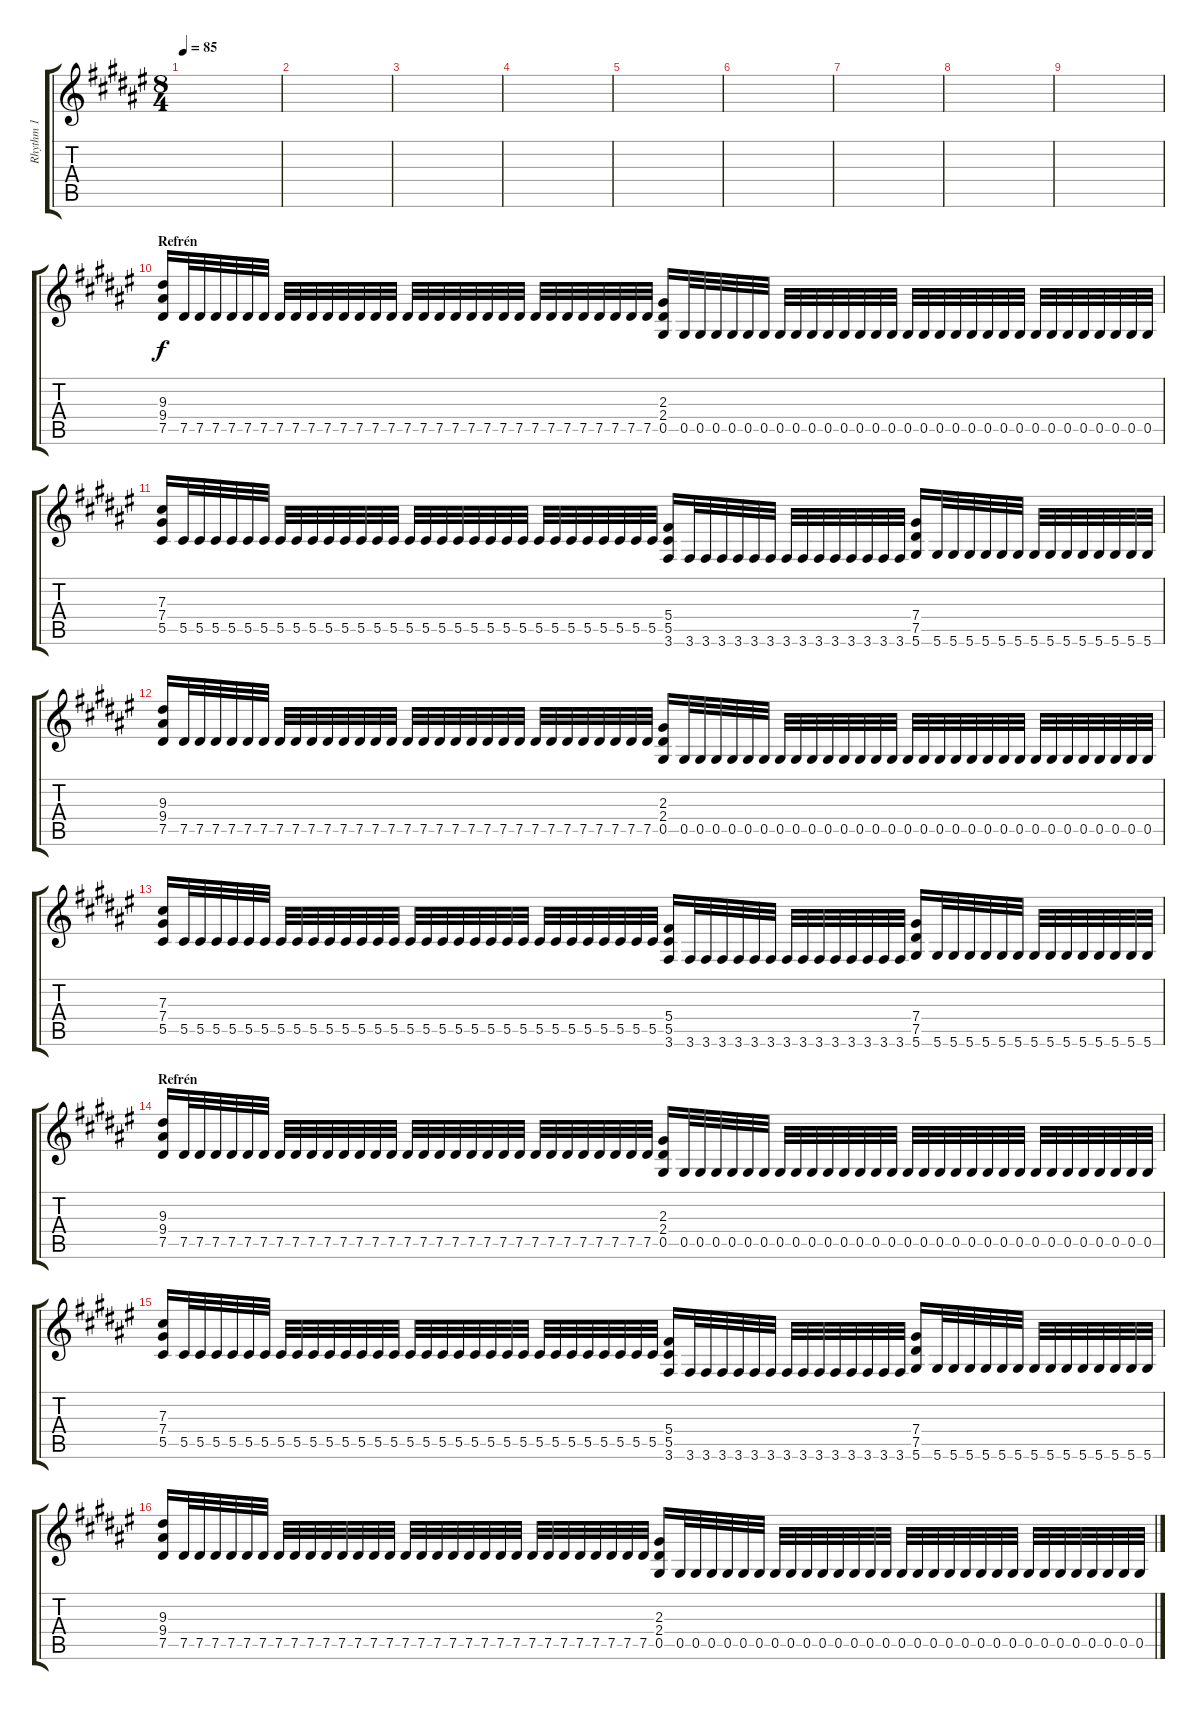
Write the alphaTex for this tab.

\track ("Rhythm 1" "Rhythm 1") {instrument overdrivenguitar}
\staff {score tabs}
\tuning (Eb4 Bb3 Gb3 Db3 Ab2 Eb2) {hide}
\ts (8 4)
\tempo 85
\clef g2
\ks d#minor
|
|
|
|
|
|
|
|
|
\section ("" "Refrén")
(9.3 9.4 7.5).16 7.5.32 7.5.32 7.5.32 7.5.32 7.5.32 7.5.32 7.5.32 7.5.32 7.5.32 7.5.32 7.5.32 7.5.32 7.5.32 7.5.32 7.5.32 7.5.32 7.5.32 7.5.32 7.5.32 7.5.32 7.5.32 7.5.32 7.5.32 7.5.32 7.5.32 7.5.32 7.5.32 7.5.32 7.5.32 7.5.32 (2.3 2.4 0.5).16 0.5.32 0.5.32 0.5.32 0.5.32 0.5.32 0.5.32 0.5.32 0.5.32 0.5.32 0.5.32 0.5.32 0.5.32 0.5.32 0.5.32 0.5.32 0.5.32 0.5.32 0.5.32 0.5.32 0.5.32 0.5.32 0.5.32 0.5.32 0.5.32 0.5.32 0.5.32 0.5.32 0.5.32 0.5.32 0.5.32 |
(7.3 7.4 5.5).16 5.5.32 5.5.32 5.5.32 5.5.32 5.5.32 5.5.32 5.5.32 5.5.32 5.5.32 5.5.32 5.5.32 5.5.32 5.5.32 5.5.32 5.5.32 5.5.32 5.5.32 5.5.32 5.5.32 5.5.32 5.5.32 5.5.32 5.5.32 5.5.32 5.5.32 5.5.32 5.5.32 5.5.32 5.5.32 5.5.32 (5.4 5.5 3.6).16 3.6.32 3.6.32 3.6.32 3.6.32 3.6.32 3.6.32 3.6.32 3.6.32 3.6.32 3.6.32 3.6.32 3.6.32 3.6.32 3.6.32 (7.4 7.5 5.6).16 5.6.32 5.6.32 5.6.32 5.6.32 5.6.32 5.6.32 5.6.32 5.6.32 5.6.32 5.6.32 5.6.32 5.6.32 5.6.32 5.6.32 |
(9.3 9.4 7.5).16 7.5.32 7.5.32 7.5.32 7.5.32 7.5.32 7.5.32 7.5.32 7.5.32 7.5.32 7.5.32 7.5.32 7.5.32 7.5.32 7.5.32 7.5.32 7.5.32 7.5.32 7.5.32 7.5.32 7.5.32 7.5.32 7.5.32 7.5.32 7.5.32 7.5.32 7.5.32 7.5.32 7.5.32 7.5.32 7.5.32 (2.3 2.4 0.5).16 0.5.32 0.5.32 0.5.32 0.5.32 0.5.32 0.5.32 0.5.32 0.5.32 0.5.32 0.5.32 0.5.32 0.5.32 0.5.32 0.5.32 0.5.32 0.5.32 0.5.32 0.5.32 0.5.32 0.5.32 0.5.32 0.5.32 0.5.32 0.5.32 0.5.32 0.5.32 0.5.32 0.5.32 0.5.32 0.5.32 |
(7.3 7.4 5.5).16 5.5.32 5.5.32 5.5.32 5.5.32 5.5.32 5.5.32 5.5.32 5.5.32 5.5.32 5.5.32 5.5.32 5.5.32 5.5.32 5.5.32 5.5.32 5.5.32 5.5.32 5.5.32 5.5.32 5.5.32 5.5.32 5.5.32 5.5.32 5.5.32 5.5.32 5.5.32 5.5.32 5.5.32 5.5.32 5.5.32 (5.4 5.5 3.6).16 3.6.32 3.6.32 3.6.32 3.6.32 3.6.32 3.6.32 3.6.32 3.6.32 3.6.32 3.6.32 3.6.32 3.6.32 3.6.32 3.6.32 (7.4 7.5 5.6).16 5.6.32 5.6.32 5.6.32 5.6.32 5.6.32 5.6.32 5.6.32 5.6.32 5.6.32 5.6.32 5.6.32 5.6.32 5.6.32 5.6.32 |
\section ("" "Refrén")
(9.3 9.4 7.5).16 7.5.32 7.5.32 7.5.32 7.5.32 7.5.32 7.5.32 7.5.32 7.5.32 7.5.32 7.5.32 7.5.32 7.5.32 7.5.32 7.5.32 7.5.32 7.5.32 7.5.32 7.5.32 7.5.32 7.5.32 7.5.32 7.5.32 7.5.32 7.5.32 7.5.32 7.5.32 7.5.32 7.5.32 7.5.32 7.5.32 (2.3 2.4 0.5).16 0.5.32 0.5.32 0.5.32 0.5.32 0.5.32 0.5.32 0.5.32 0.5.32 0.5.32 0.5.32 0.5.32 0.5.32 0.5.32 0.5.32 0.5.32 0.5.32 0.5.32 0.5.32 0.5.32 0.5.32 0.5.32 0.5.32 0.5.32 0.5.32 0.5.32 0.5.32 0.5.32 0.5.32 0.5.32 0.5.32 |
(7.3 7.4 5.5).16 5.5.32 5.5.32 5.5.32 5.5.32 5.5.32 5.5.32 5.5.32 5.5.32 5.5.32 5.5.32 5.5.32 5.5.32 5.5.32 5.5.32 5.5.32 5.5.32 5.5.32 5.5.32 5.5.32 5.5.32 5.5.32 5.5.32 5.5.32 5.5.32 5.5.32 5.5.32 5.5.32 5.5.32 5.5.32 5.5.32 (5.4 5.5 3.6).16 3.6.32 3.6.32 3.6.32 3.6.32 3.6.32 3.6.32 3.6.32 3.6.32 3.6.32 3.6.32 3.6.32 3.6.32 3.6.32 3.6.32 (7.4 7.5 5.6).16 5.6.32 5.6.32 5.6.32 5.6.32 5.6.32 5.6.32 5.6.32 5.6.32 5.6.32 5.6.32 5.6.32 5.6.32 5.6.32 5.6.32 |
(9.3 9.4 7.5).16 7.5.32 7.5.32 7.5.32 7.5.32 7.5.32 7.5.32 7.5.32 7.5.32 7.5.32 7.5.32 7.5.32 7.5.32 7.5.32 7.5.32 7.5.32 7.5.32 7.5.32 7.5.32 7.5.32 7.5.32 7.5.32 7.5.32 7.5.32 7.5.32 7.5.32 7.5.32 7.5.32 7.5.32 7.5.32 7.5.32 (2.3 2.4 0.5).16 0.5.32 0.5.32 0.5.32 0.5.32 0.5.32 0.5.32 0.5.32 0.5.32 0.5.32 0.5.32 0.5.32 0.5.32 0.5.32 0.5.32 0.5.32 0.5.32 0.5.32 0.5.32 0.5.32 0.5.32 0.5.32 0.5.32 0.5.32 0.5.32 0.5.32 0.5.32 0.5.32 0.5.32 0.5.32 0.5.32
